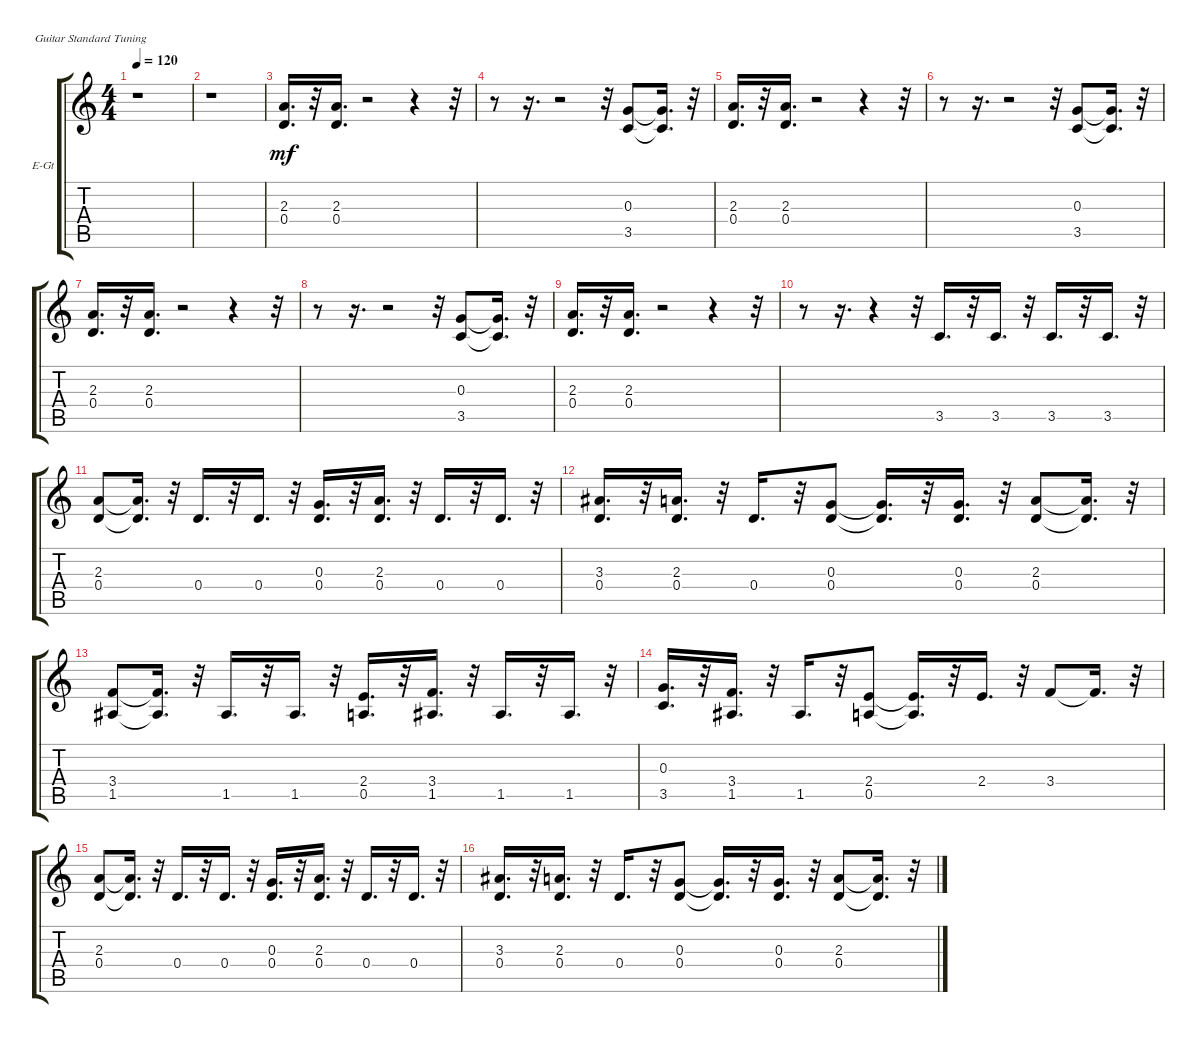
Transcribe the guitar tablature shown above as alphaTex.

\bracketExtendMode groupsimilarinstruments
\firstSystemTrackNameOrientation horizontal
\otherSystemsTrackNameOrientation horizontal
\track ("" "E-Gt") {instrument electricguitarclean}
\staff {score tabs}
\tuning (E4 B3 G3 D3 A2 E2)
\ts (4 4)
\tempo 120
\clef g2
\ks c
r.1{dy mf} |
r.1 |
(2.3 0.4).16{d} r.32 (2.3 0.4).16{d} r.2 r.4 r.32 |
r.8 r.16{d} r.2 r.32 (0.3 3.5).8 (0.3{t} 3.5{t}).16{d} r.32 |
(2.3 0.4).16{d} r.32 (2.3 0.4).16{d} r.2 r.4 r.32 |
r.8 r.16{d} r.2 r.32 (0.3 3.5).8 (0.3{t} 3.5{t}).16{d} r.32 |
(2.3 0.4).16{d} r.32 (2.3 0.4).16{d} r.2 r.4 r.32 |
r.8 r.16{d} r.2 r.32 (0.3 3.5).8 (0.3{t} 3.5{t}).16{d} r.32 |
(2.3 0.4).16{d} r.32 (2.3 0.4).16{d} r.2 r.4 r.32 |
r.8 r.16{d} r.4 r.32 3.5.16{d} r.32 3.5.16{d} r.32 3.5.16{d} r.32 3.5.16{d} r.32 |
(2.3 0.4).8 (2.3{t} 0.4{t}).16{d} r.32 0.4.16{d} r.32 0.4.16{d} r.32 (0.3 0.4).16{d} r.32 (0.4 2.3).16{d} r.32 0.4.16{d} r.32 0.4.16{d} r.32 |
(0.4 3.3).16{d} r.32 (0.4 2.3).16{d} r.32 0.4.16{d} r.32 (0.3 0.4).8 (0.3{t} 0.4{t}).16{d} r.32 (0.3 0.4).16{d} r.32 (2.3 0.4).8 (2.3{t} 0.4{t}).16{d} r.32 |
(3.4 1.5).8 (3.4{t} 1.5{t}).16{d} r.32 1.5.16{d} r.32 1.5.16{d} r.32 (2.4 0.5).16{d} r.32 (3.4 1.5).16{d} r.32 1.5.16{d} r.32 1.5.16{d} r.32 |
(0.3 3.5).16{d} r.32 (3.4 1.5).16{d} r.32 1.5.16{d} r.32 (2.4 0.5).8 (2.4{t} 0.5{t}).16{d} r.32 2.4.16{d} r.32 3.4.8 3.4{t}.16{d} r.32 |
(2.3 0.4).8 (2.3{t} 0.4{t}).16{d} r.32 0.4.16{d} r.32 0.4.16{d} r.32 (0.3 0.4).16{d} r.32 (0.4 2.3).16{d} r.32 0.4.16{d} r.32 0.4.16{d} r.32 |
(0.4 3.3).16{d} r.32 (0.4 2.3).16{d} r.32 0.4.16{d} r.32 (0.3 0.4).8 (0.3{t} 0.4{t}).16{d} r.32 (0.3 0.4).16{d} r.32 (2.3 0.4).8 (2.3{t} 0.4{t}).16{d} r.32
